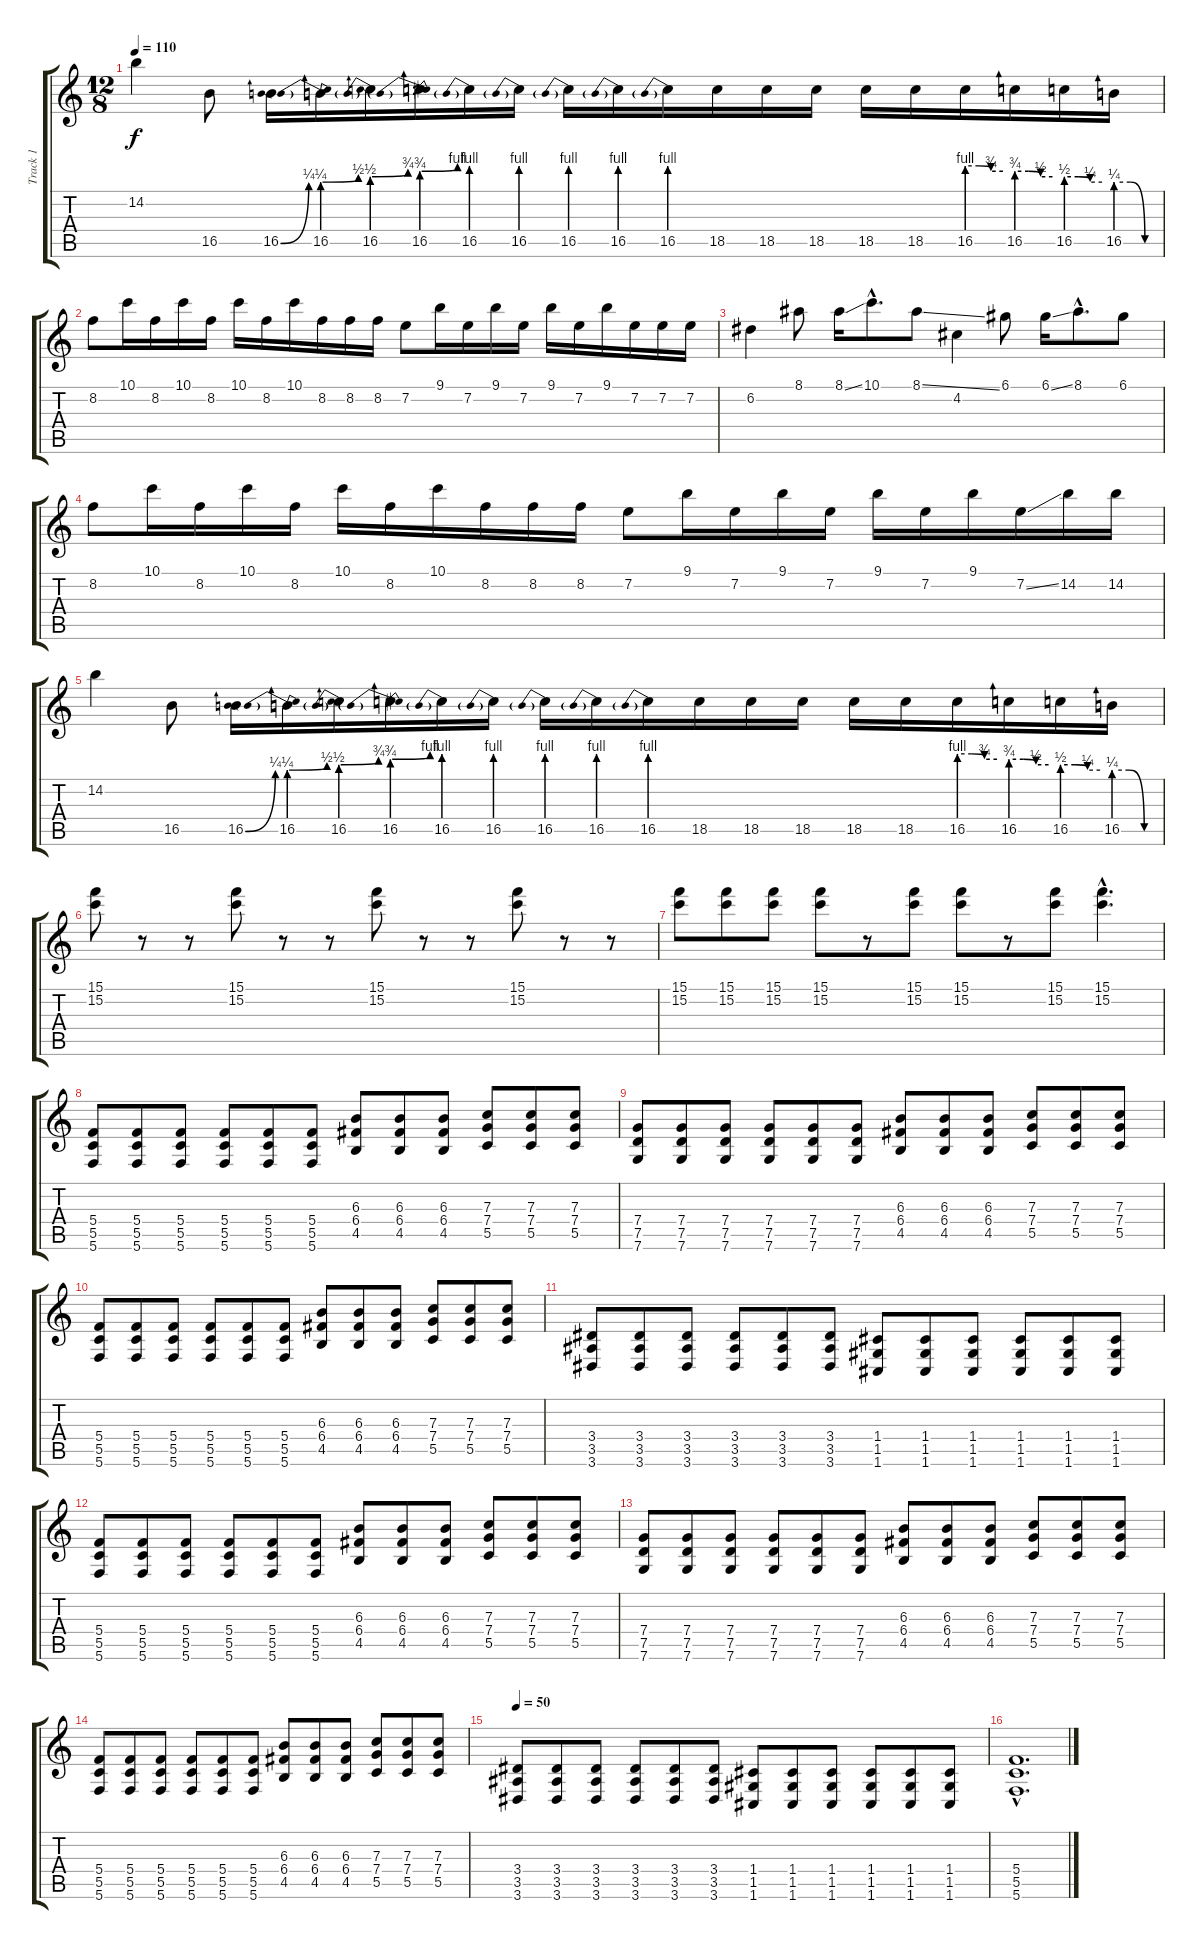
\track ("Track 1" "Track 1") {instrument overdrivenguitar}
\staff {score tabs}
\tuning (D4 A3 F3 C3 G2 C2) {hide}
\ts (12 8)
\tempo 110
\clef g2
\ks c
14.2.4{dy f} 16.5.8 16.5{be (bend 0 0 60 1)}.16 16.5{be (prebendbend 0 1 60 2)}.16 16.5{be (prebendbend 0 2 60 3)}.16 16.5{be (prebendbend 0 3 60 4)}.16 16.5{be (prebend 0 4 60 4)}.16 16.5{be (prebend 0 4 60 4)}.16 16.5{be (prebend 0 4 60 4)}.16 16.5{be (prebend 0 4 60 4)}.16 16.5{be (prebend 0 4 60 4)}.16 18.5.16 18.5.16 18.5.16 18.5.16 18.5.16 16.5{be (custom 0 4 20 4 40 3 60 3)}.16 16.5{be (custom 0 3 20 3 40 2 60 2)}.16 16.5{be (custom 0 2 20 2 40 1 60 1)}.16 16.5{be (custom 0 1 20 1 40 0 60 0)}.16 |
8.2.8 10.1.16 8.2.16 10.1.16 8.2.16 10.1.16 8.2.16 10.1.16 8.2.16 8.2.16 8.2.16 7.2.8 9.1.16 7.2.16 9.1.16 7.2.16 9.1.16 7.2.16 9.1.16 7.2.16 7.2.16 7.2.16 |
6.2.4 8.1.8 8.1{ss}.16 10.1{hac}.8{d} 8.1{ss}.8 4.2.4 6.1.8 6.1{ss}.16 8.1{hac}.8{d} 6.1.8 |
8.2.8 10.1.16 8.2.16 10.1.16 8.2.16 10.1.16 8.2.16 10.1.16 8.2.16 8.2.16 8.2.16 7.2.8 9.1.16 7.2.16 9.1.16 7.2.16 9.1.16 7.2.16 9.1.16 7.2{ss}.16 14.2.16 14.2.16 |
14.2.4 16.5.8 16.5{be (bend 0 0 60 1)}.16 16.5{be (prebendbend 0 1 60 2)}.16 16.5{be (prebendbend 0 2 60 3)}.16 16.5{be (prebendbend 0 3 60 4)}.16 16.5{be (prebend 0 4 60 4)}.16 16.5{be (prebend 0 4 60 4)}.16 16.5{be (prebend 0 4 60 4)}.16 16.5{be (prebend 0 4 60 4)}.16 16.5{be (prebend 0 4 60 4)}.16 18.5.16 18.5.16 18.5.16 18.5.16 18.5.16 16.5{be (custom 0 4 20 4 40 3 60 3)}.16 16.5{be (custom 0 3 20 3 40 2 60 2)}.16 16.5{be (custom 0 2 20 2 40 1 60 1)}.16 16.5{be (custom 0 1 20 1 40 0 60 0)}.16 |
(15.1 15.2).8 r.8 r.8 (15.1 15.2).8 r.8 r.8 (15.1 15.2).8 r.8 r.8 (15.1 15.2).8 r.8 r.8 |
(15.1 15.2).8 (15.1 15.2).8 (15.1 15.2).8 (15.1 15.2).8 r.8 (15.1 15.2).8 (15.1 15.2).8 r.8 (15.1 15.2).8 (15.1{hac} 15.2{hac}).4{d} |
(5.4 5.5 5.6).8 (5.4 5.5 5.6).8 (5.4 5.5 5.6).8 (5.4 5.5 5.6).8 (5.4 5.5 5.6).8 (5.4 5.5 5.6).8 (6.3 6.4 4.5).8 (6.3 6.4 4.5).8 (6.3 6.4 4.5).8 (7.3 7.4 5.5).8 (7.3 7.4 5.5).8 (7.3 7.4 5.5).8 |
(7.4 7.5 7.6).8 (7.4 7.5 7.6).8 (7.4 7.5 7.6).8 (7.4 7.5 7.6).8 (7.4 7.5 7.6).8 (7.4 7.5 7.6).8 (6.3 6.4 4.5).8 (6.3 6.4 4.5).8 (6.3 6.4 4.5).8 (7.3 7.4 5.5).8 (7.3 7.4 5.5).8 (7.3 7.4 5.5).8 |
(5.4 5.5 5.6).8 (5.4 5.5 5.6).8 (5.4 5.5 5.6).8 (5.4 5.5 5.6).8 (5.4 5.5 5.6).8 (5.4 5.5 5.6).8 (6.3 6.4 4.5).8 (6.3 6.4 4.5).8 (6.3 6.4 4.5).8 (7.3 7.4 5.5).8 (7.3 7.4 5.5).8 (7.3 7.4 5.5).8 |
(3.4 3.5 3.6).8 (3.4 3.5 3.6).8 (3.4 3.5 3.6).8 (3.4 3.5 3.6).8 (3.4 3.5 3.6).8 (3.4 3.5 3.6).8 (1.4 1.5 1.6).8 (1.4 1.5 1.6).8 (1.4 1.5 1.6).8 (1.4 1.5 1.6).8 (1.4 1.5 1.6).8 (1.4 1.5 1.6).8 |
(5.4 5.5 5.6).8 (5.4 5.5 5.6).8 (5.4 5.5 5.6).8 (5.4 5.5 5.6).8 (5.4 5.5 5.6).8 (5.4 5.5 5.6).8 (6.3 6.4 4.5).8 (6.3 6.4 4.5).8 (6.3 6.4 4.5).8 (7.3 7.4 5.5).8 (7.3 7.4 5.5).8 (7.3 7.4 5.5).8 |
(7.4 7.5 7.6).8 (7.4 7.5 7.6).8 (7.4 7.5 7.6).8 (7.4 7.5 7.6).8 (7.4 7.5 7.6).8 (7.4 7.5 7.6).8 (6.3 6.4 4.5).8 (6.3 6.4 4.5).8 (6.3 6.4 4.5).8 (7.3 7.4 5.5).8 (7.3 7.4 5.5).8 (7.3 7.4 5.5).8 |
(5.4 5.5 5.6).8 (5.4 5.5 5.6).8 (5.4 5.5 5.6).8 (5.4 5.5 5.6).8 (5.4 5.5 5.6).8 (5.4 5.5 5.6).8 (6.3 6.4 4.5).8 (6.3 6.4 4.5).8 (6.3 6.4 4.5).8 (7.3 7.4 5.5).8 (7.3 7.4 5.5).8 (7.3 7.4 5.5).8 |
\tempo 50
(3.4 3.5 3.6).8 (3.4 3.5 3.6).8 (3.4 3.5 3.6).8 (3.4 3.5 3.6).8 (3.4 3.5 3.6).8 (3.4 3.5 3.6).8 (1.4 1.5 1.6).8 (1.4 1.5 1.6).8 (1.4 1.5 1.6).8 (1.4 1.5 1.6).8 (1.4 1.5 1.6).8 (1.4 1.5 1.6).8 |
(5.4{hac} 5.5{hac} 5.6{hac}).1{d}
